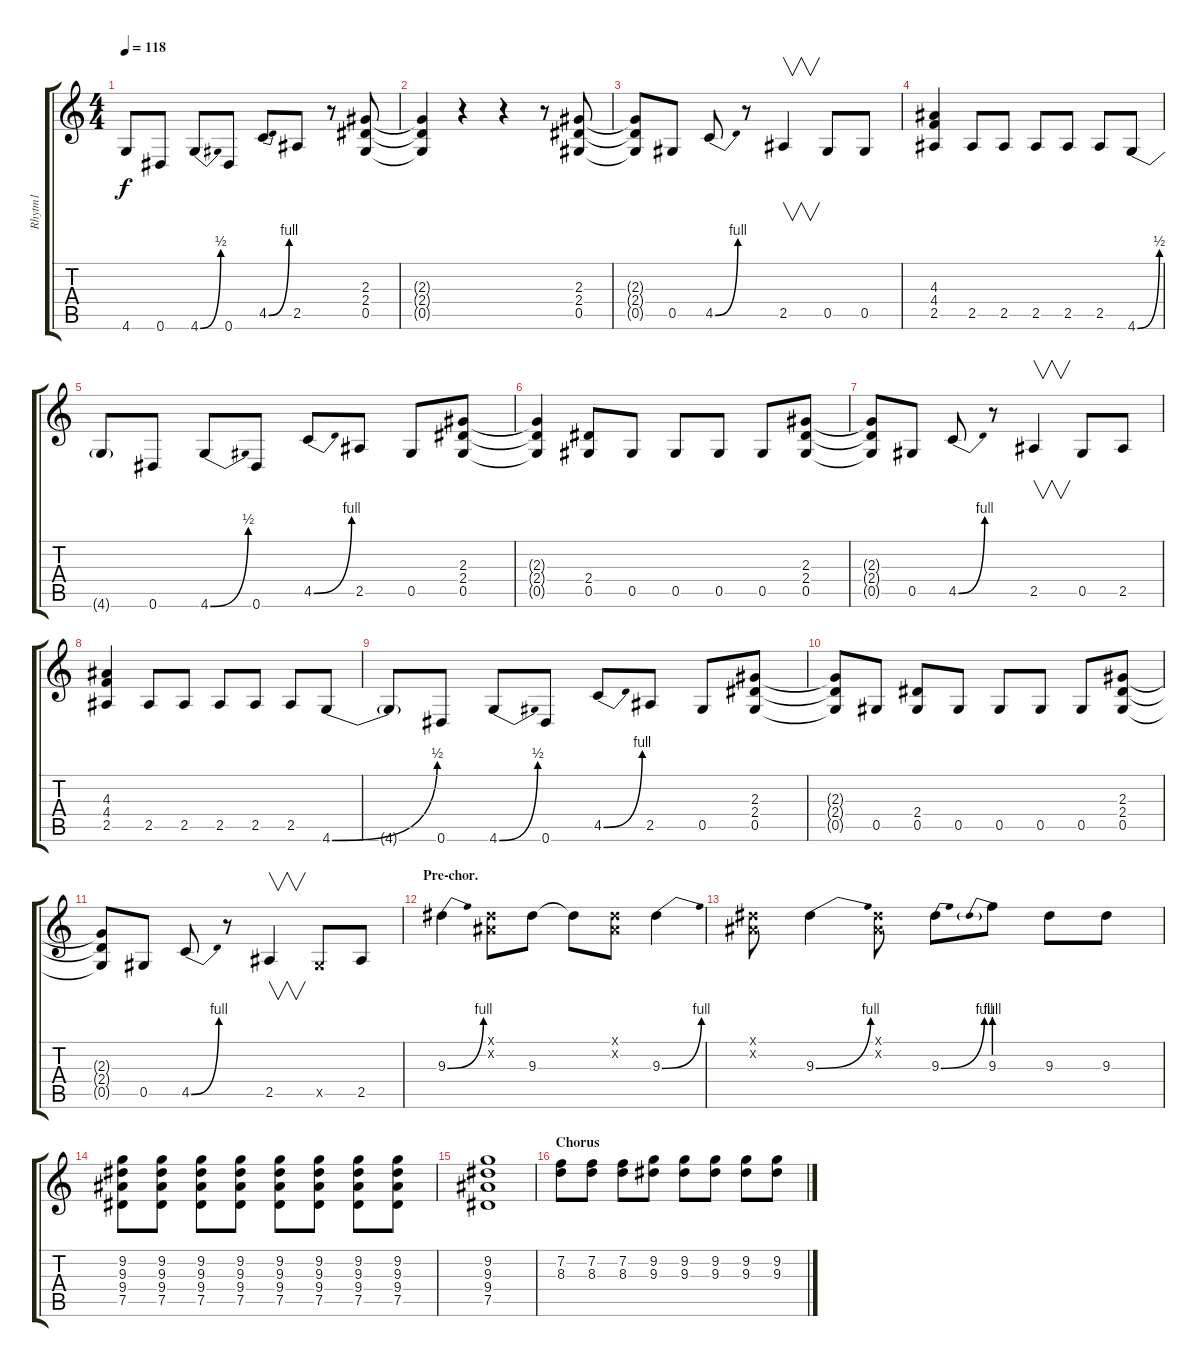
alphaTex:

\track ("Rhytm1" "Rhytm1") {instrument distortionguitar}
\staff {score tabs}
\tuning (Eb4 Bb3 Gb3 Db3 Ab2 Eb2) {hide}
\ts (4 4)
\tempo 118
\clef g2
\ks c
4.6{t}.8{dy f} 0.6.8 4.6{be (bend 0 0 60 2)}.8 0.6.8 4.5{be (bend 0 0 60 4)}.8 2.5.8 r.8 (2.3 2.4 0.5).8 |
(2.3{t} 2.4{t} 0.5{t}).4 r.4 r.4 r.8 (2.3 2.4 0.5).8 |
(2.3{t} 2.4{t} 0.5{t}).8 0.5.8 4.5{be (bend 0 0 60 4)}.8 r.8 2.5.4{v} 0.5.8 0.5.8 |
(4.3 4.4 2.5).4 2.5.8 2.5.8 2.5.8 2.5.8 2.5.8 4.6{be (bend 0 0 60 2)}.8 |
4.6{t}.8 0.6.8 4.6{be (bend 0 0 60 2)}.8 0.6.8 4.5{be (bend 0 0 60 4)}.8 2.5.8 0.5.8 (2.3 2.4 0.5).8 |
(2.3{t} 2.4{t} 0.5{t}).4 (2.4 0.5).8 0.5.8 0.5.8 0.5.8 0.5.8 (2.3 2.4 0.5).8 |
(2.3{t} 2.4{t} 0.5{t}).8 0.5.8 4.5{be (bend 0 0 60 4)}.8 r.8 2.5.4{v} 0.5.8 2.5.8 |
(4.3 4.4 2.5).4 2.5.8 2.5.8 2.5.8 2.5.8 2.5.8 4.6{be (bend 0 0 60 2)}.8 |
4.6{t}.8 0.6.8 4.6{be (bend 0 0 60 2)}.8 0.6.8 4.5{be (bend 0 0 60 4)}.8 2.5.8 0.5.8 (2.3 2.4 0.5).8 |
(2.3{t} 2.4{t} 0.5{t}).8 0.5.8 (2.4 0.5).8 0.5.8 0.5.8 0.5.8 0.5.8 (2.3 2.4 0.5).8 |
(2.3{t} 2.4{t} 0.5{t}).8 0.5.8 4.5{be (bend 0 0 60 4)}.8 r.8 2.5.4{v} 0.5{x}.8 2.5.8 |
\section ("" "Pre-chor.")
9.3{be (bend 0 0 60 4)}.4 (0.1{x} 0.2{x}).8 9.3.8 9.3{t}.8 (0.1{x} 0.2{x}).8 9.3{be (bend 0 0 60 4)}.4 |
(0.1{x} 0.2{x}).8 9.3{be (bend 0 0 60 4)}.4 (0.1{x} 0.2{x}).8 9.3{be (bend 0 0 60 4)}.8 9.3{be (prebend 0 4 60 4)}.8 9.3.8 9.3.8 |
(9.2 9.3 9.4 7.5).8 (9.2 9.3 9.4 7.5).8 (9.2 9.3 9.4 7.5).8 (9.2 9.3 9.4 7.5).8 (9.2 9.3 9.4 7.5).8 (9.2 9.3 9.4 7.5).8 (9.2 9.3 9.4 7.5).8 (9.2 9.3 9.4 7.5).8 |
(9.2 9.3 9.4 7.5).1 |
\section ("" "Chorus")
(7.2 8.3).8 (7.2 8.3).8 (7.2 8.3).8 (9.2 9.3).8 (9.2 9.3).8 (9.2 9.3).8 (9.2 9.3).8 (9.2 9.3).8
